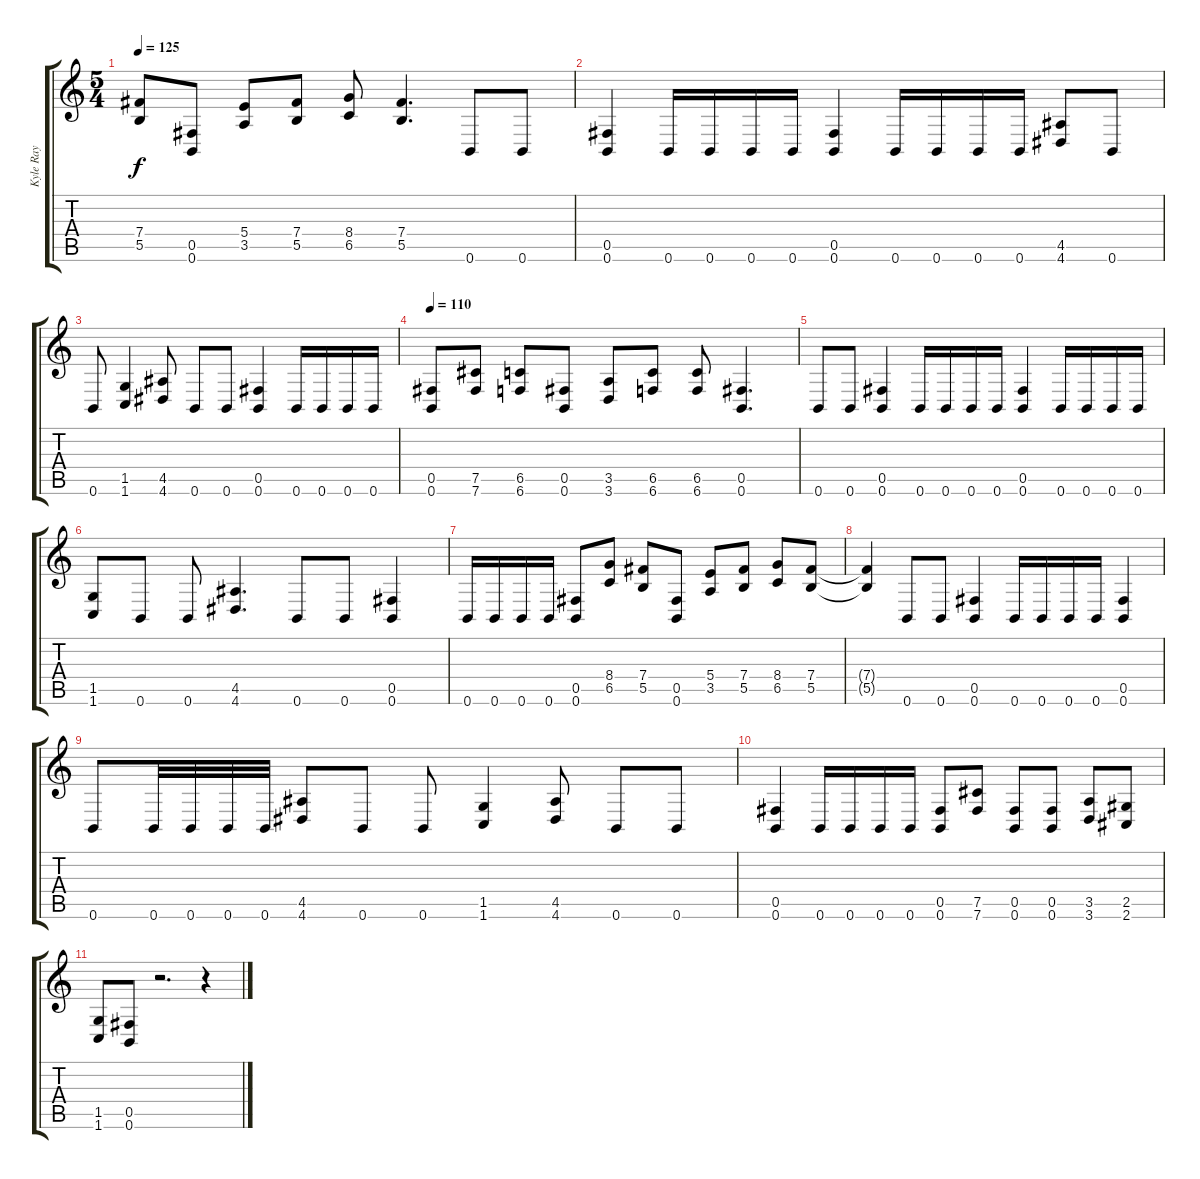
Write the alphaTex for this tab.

\track ("Kyle Ray " "Kyle Ray ") {instrument distortionguitar}
\staff {score tabs}
\tuning (Db4 Ab3 E3 B2 Gb2 B1) {hide}
\ts (5 4)
\tempo 125
\clef g2
\ks c
(7.4 5.5).8{dy f} (0.5 0.6).8 (5.4 3.5).8 (7.4 5.5).8 (8.4 6.5).8 (7.4 5.5).4{d} 0.6.8 0.6.8 |
(0.5 0.6).4 0.6.16 0.6.16 0.6.16 0.6.16 (0.5 0.6).4 0.6.16 0.6.16 0.6.16 0.6.16 (4.5 4.6).8 0.6.8 |
0.6.8 (1.5 1.6).4 (4.5 4.6).8 0.6.8 0.6.8 (0.5 0.6).4 0.6.16 0.6.16 0.6.16 0.6.16 |
\tempo 110
(0.5 0.6).8 (7.5 7.6).8 (6.5 6.6).8 (0.5 0.6).8 (3.5 3.6).8 (6.5 6.6).8 (6.5 6.6).8 (0.5 0.6).4{d} |
0.6.8 0.6.8 (0.5 0.6).4 0.6.16 0.6.16 0.6.16 0.6.16 (0.5 0.6).4 0.6.16 0.6.16 0.6.16 0.6.16 |
(1.5 1.6).8 0.6.8 0.6.8 (4.5 4.6).4{d} 0.6.8 0.6.8 (0.5 0.6).4 |
0.6.16 0.6.16 0.6.16 0.6.16 (0.5 0.6).8 (8.4 6.5).8 (7.4 5.5).8 (0.5 0.6).8 (5.4 3.5).8 (7.4 5.5).8 (8.4 6.5).8 (7.4 5.5).8 |
(7.4{t} 5.5{t}).4 0.6.8 0.6.8 (0.5 0.6).4 0.6.16 0.6.16 0.6.16 0.6.16 (0.5 0.6).4 |
0.6.8 0.6.32 0.6.32 0.6.32 0.6.32 (4.5 4.6).8 0.6.8 0.6.8 (1.5 1.6).4 (4.5 4.6).8 0.6.8 0.6.8 |
(0.5 0.6).4 0.6.16 0.6.16 0.6.16 0.6.16 (0.5 0.6).8 (7.5 7.6).8 (0.5 0.6).8 (0.5 0.6).8 (3.5 3.6).8 (2.5 2.6).8 |
(1.5 1.6).8 (0.5 0.6).8 r.2{d} r.4
